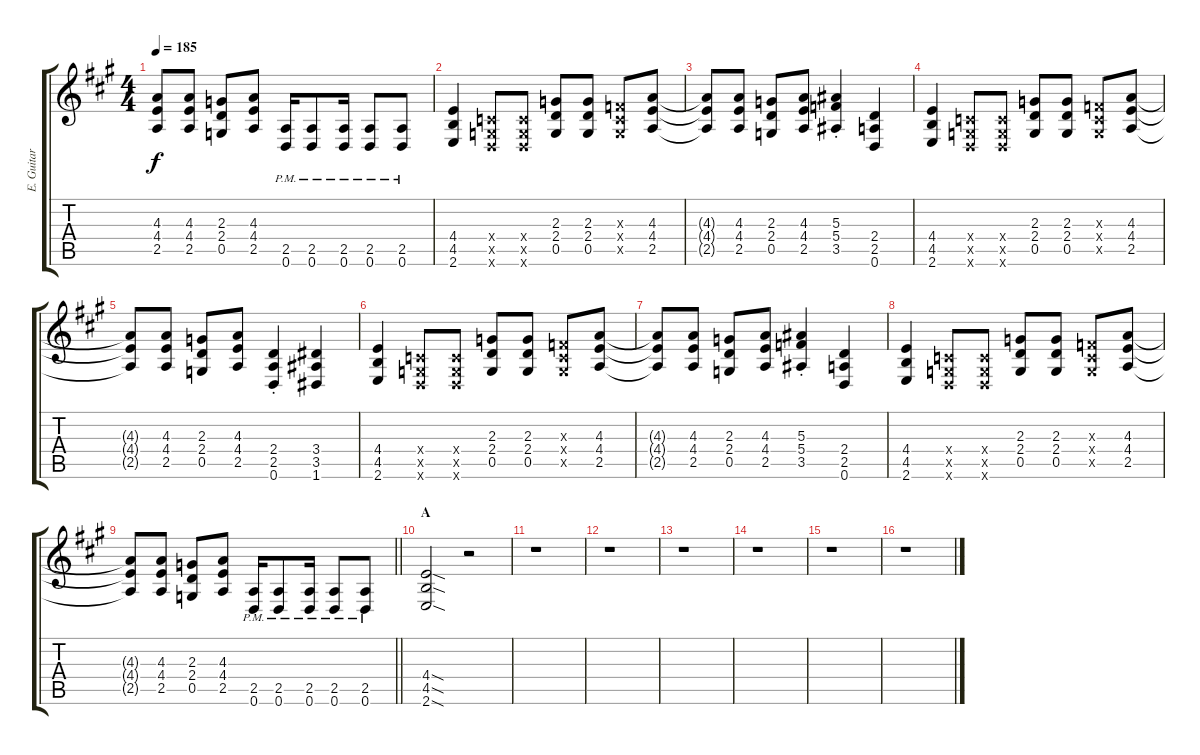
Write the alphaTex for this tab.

\track ("E. Guitar III" "E. Guitar ") {instrument overdrivenguitar}
\staff {score tabs}
\tuning (D4 A3 F3 C3 G2 D2) {hide}
\ts (4 4)
\tempo 185
\clef g2
\ks a
(4.3{t} 4.4{t} 2.5{t}).8{dy f} (4.3 4.4 2.5).8 (2.3 2.4 0.5).8 (4.3 4.4 2.5).8 (2.5{pm} 0.6{pm}).16 (2.5{pm} 0.6{pm}).8 (2.5{pm} 0.6{pm}).16 (2.5{pm} 0.6{pm}).8 (2.5{pm} 0.6{pm}).8 |
(4.4 4.5 2.6).4 (0.4{x} 0.5{x} 0.6{x}).8 (0.4{x} 0.5{x} 0.6{x}).8 (2.3 2.4 0.5).8 (2.3 2.4 0.5).8 (0.3{x} 0.4{x} 0.5{x}).8 (4.3 4.4 2.5).8 |
(4.3{t} 4.4{t} 2.5{t}).8 (4.3 4.4 2.5).8 (2.3 2.4 0.5).8 (4.3 4.4 2.5).8 (5.3{st} 5.4{st} 3.5{st}).4 (2.4 2.5 0.6).4 |
(4.4 4.5 2.6).4 (0.4{x} 0.5{x} 0.6{x}).8 (0.4{x} 0.5{x} 0.6{x}).8 (2.3 2.4 0.5).8 (2.3 2.4 0.5).8 (0.3{x} 0.4{x} 0.5{x}).8 (4.3 4.4 2.5).8 |
(4.3{t} 4.4{t} 2.5{t}).8 (4.3 4.4 2.5).8 (2.3 2.4 0.5).8 (4.3 4.4 2.5).8 (2.4{st} 2.5{st} 0.6{st}).4 (3.4 3.5 1.6).4 |
(4.4 4.5 2.6).4 (0.4{x} 0.5{x} 0.6{x}).8 (0.4{x} 0.5{x} 0.6{x}).8 (2.3 2.4 0.5).8 (2.3 2.4 0.5).8 (0.3{x} 0.4{x} 0.5{x}).8 (4.3 4.4 2.5).8 |
(4.3{t} 4.4{t} 2.5{t}).8 (4.3 4.4 2.5).8 (2.3 2.4 0.5).8 (4.3 4.4 2.5).8 (5.3{st} 5.4{st} 3.5{st}).4 (2.4 2.5 0.6).4 |
(4.4 4.5 2.6).4 (0.4{x} 0.5{x} 0.6{x}).8 (0.4{x} 0.5{x} 0.6{x}).8 (2.3 2.4 0.5).8 (2.3 2.4 0.5).8 (0.3{x} 0.4{x} 0.5{x}).8 (4.3 4.4 2.5).8 |
\barLineRight lightlight
(4.3{t} 4.4{t} 2.5{t}).8 (4.3 4.4 2.5).8 (2.3 2.4 0.5).8 (4.3 4.4 2.5).8 (2.5{pm} 0.6{pm}).16 (2.5{pm} 0.6{pm}).8 (2.5{pm} 0.6{pm}).16 (2.5{pm} 0.6{pm}).8 (2.5{pm} 0.6{pm}).8 |
\section ("" "A")
(4.4{sod} 4.5{sod} 2.6{sod}).2 r.2 |
r.1 |
r.1 |
r.1 |
r.1 |
r.1 |
r.1
